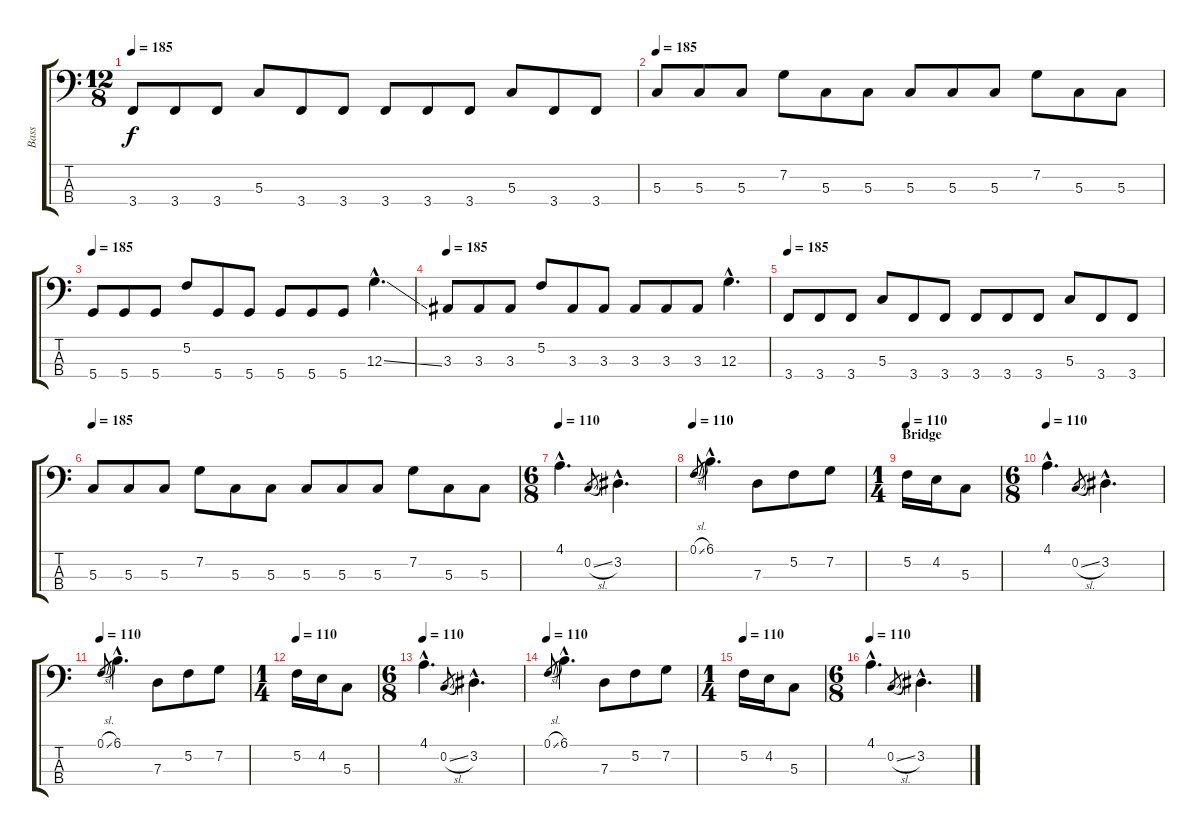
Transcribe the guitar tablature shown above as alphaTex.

\track ("Bass" "Bass") {instrument fretlessbass}
\staff {score tabs}
\tuning (F2 C2 G1 D1) {hide}
\ts (12 8)
\tempo 185
\clef f4
\ks c
3.4.8{dy f} 3.4.8 3.4.8 5.3.8 3.4.8 3.4.8 3.4.8 3.4.8 3.4.8 5.3.8 3.4.8 3.4.8 |
\tempo 185
5.3.8 5.3.8 5.3.8 7.2.8 5.3.8 5.3.8 5.3.8 5.3.8 5.3.8 7.2.8 5.3.8 5.3.8 |
\tempo 185
5.4.8 5.4.8 5.4.8 5.2.8 5.4.8 5.4.8 5.4.8 5.4.8 5.4.8 12.3{ss hac}.4{d} |
\tempo 185
3.3.8 3.3.8 3.3.8 5.2.8 3.3.8 3.3.8 3.3.8 3.3.8 3.3.8 12.3{hac}.4{d} |
\tempo 185
3.4.8 3.4.8 3.4.8 5.3.8 3.4.8 3.4.8 3.4.8 3.4.8 3.4.8 5.3.8 3.4.8 3.4.8 |
\tempo 185
5.3.8 5.3.8 5.3.8 7.2.8 5.3.8 5.3.8 5.3.8 5.3.8 5.3.8 7.2.8 5.3.8 5.3.8 |
\ts (6 8)
\tempo 110
4.1{hac}.4{d} 0.2{sl}.8{gr} 3.2{hac}.4{d} |
\tempo 110
0.1{sl}.8{gr} 6.1{hac}.4{d} 7.3.8 5.2.8 7.2.8 |
\ts (1 4)
\section ("" "Bridge")
\tempo 110
5.2.16 4.2.16 5.3.8 |
\ts (6 8)
\tempo 110
4.1{hac}.4{d} 0.2{sl}.8{gr} 3.2{hac}.4{d} |
\tempo 110
0.1{sl}.8{gr} 6.1{hac}.4{d} 7.3.8 5.2.8 7.2.8 |
\ts (1 4)
\tempo 110
5.2.16 4.2.16 5.3.8 |
\ts (6 8)
\tempo 110
4.1{hac}.4{d} 0.2{sl}.8{gr} 3.2{hac}.4{d} |
\tempo 110
0.1{sl}.8{gr} 6.1{hac}.4{d} 7.3.8 5.2.8 7.2.8 |
\ts (1 4)
\tempo 110
5.2.16 4.2.16 5.3.8 |
\ts (6 8)
\tempo 110
4.1{hac}.4{d} 0.2{sl}.8{gr} 3.2{hac}.4{d}
